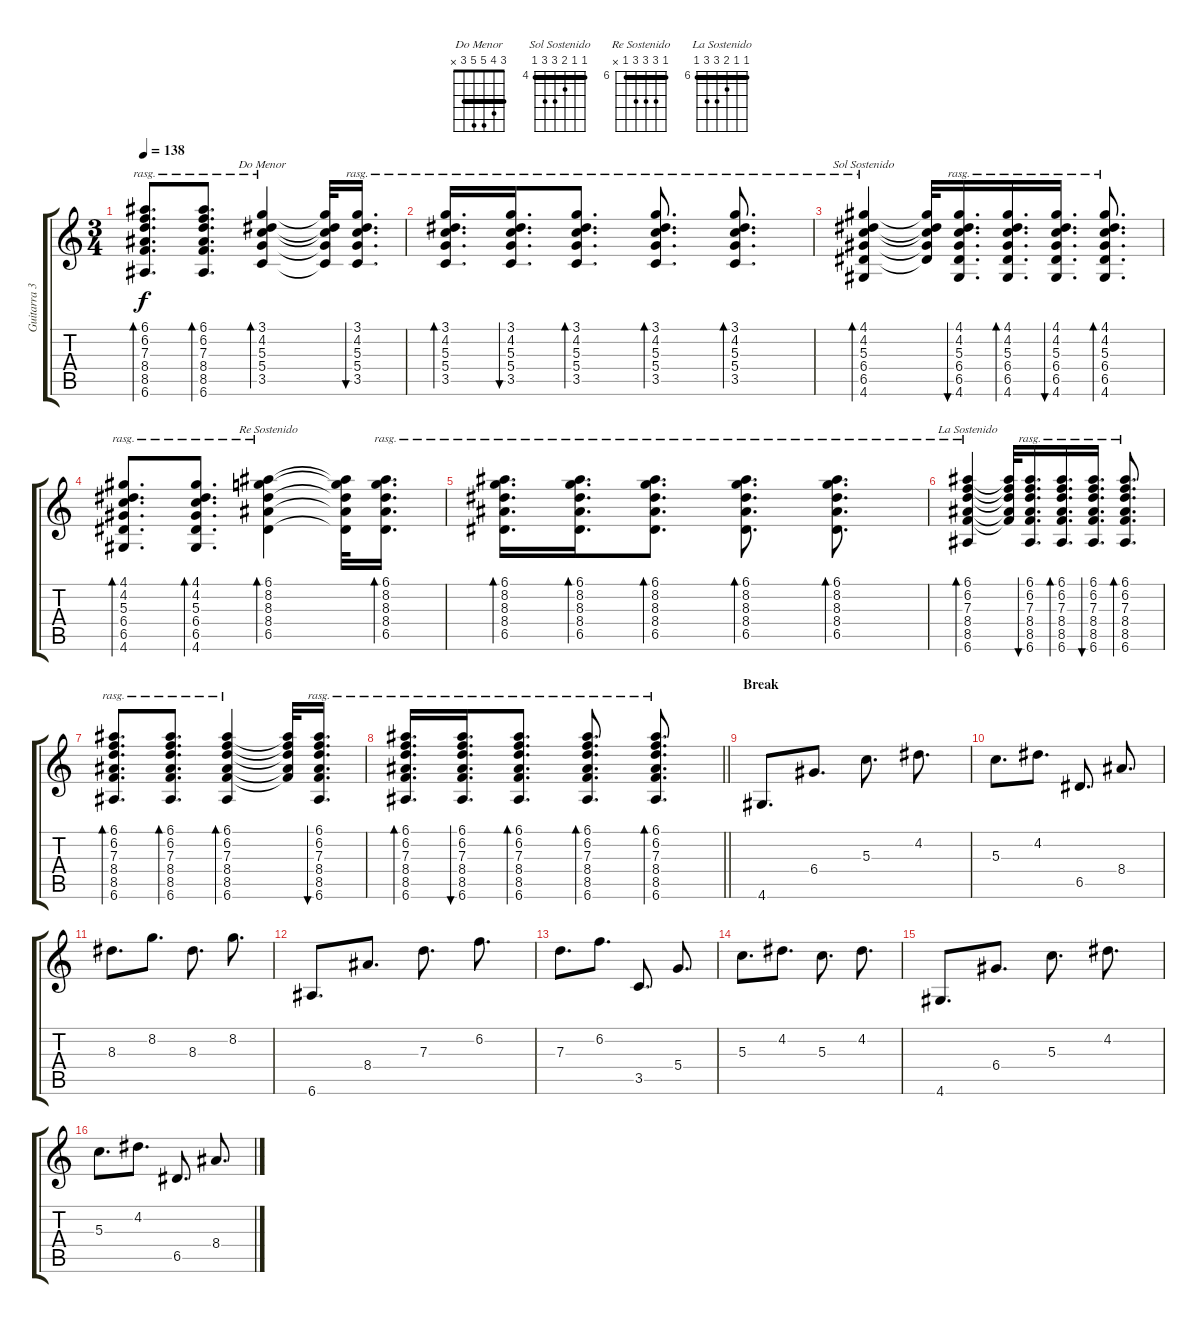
\track ("Guitarra 3 (Arpegio)" "Guitarra 3") {instrument acousticguitarsteel}
\staff {score tabs}
\tuning (E4 B3 G3 D3 A2 E2) {hide}
\chord ("Do Menor" 3 4 5 5 3 x) {barre 3}
\chord ("Sol Sostenido" 4 4 5 6 6 4) {firstfret 4 barre 4}
\chord ("Re Sostenido" 6 8 8 8 6 x) {firstfret 6 barre 6}
\chord ("La Sostenido" 6 6 7 8 8 6) {firstfret 6 barre 6}
\ts (3 4)
\tempo 138
\clef g2
\ks c
(6.1 6.2 7.3 8.4 8.5 6.6).8{d bd 30 rasg ii dy f} (6.1 6.2 7.3 8.4 8.5 6.6).8{d bd 30 rasg ii} (3.1 4.2 5.3 5.4 3.5).4{bd 30 ch "Do Menor" rasg ii} (3.1{t} 4.2{t} 5.3{t} 5.4{t} 3.5{t}).32 (3.1 4.2 5.3 5.4 3.5).16{d bu 30 rasg ii} |
(3.1 4.2 5.3 5.4 3.5).16{d bd 30 rasg ii} (3.1 4.2 5.3 5.4 3.5).16{d bu 30 rasg ii} (3.1 4.2 5.3 5.4 3.5).8{d bd 30 rasg ii} (3.1 4.2 5.3 5.4 3.5).8{d bd 30 rasg ii} (3.1 4.2 5.3 5.4 3.5).8{d bd 30 rasg ii} |
(4.1 4.2 5.3 6.4 6.5 4.6).4{bd 30 ch "Sol Sostenido" rasg ii} (4.1{t} 4.2{t} 5.3{t} 6.4{t} 6.5{t}).32 (4.1 4.2 5.3 6.4 6.5 4.6).16{d bu 30 rasg ii} (4.1 4.2 5.3 6.4 6.5 4.6).16{d bd 30 rasg ii} (4.1 4.2 5.3 6.4 6.5 4.6).16{d bu 30 rasg ii} (4.1 4.2 5.3 6.4 6.5 4.6).8{d bd 30 rasg ii} |
(4.1 4.2 5.3 6.4 6.5 4.6).8{d bd 30 rasg ii} (4.1 4.2 5.3 6.4 6.5 4.6).8{d bd 30 rasg ii} (6.1 8.2 8.3 8.4 6.5).4{bd 30 ch "Re Sostenido" rasg ii} (6.1{t} 8.2{t} 8.3{t} 8.4{t} 6.5{t}).32 (6.1 8.2 8.3 8.4 6.5).16{d bd 30 rasg ii} |
(6.1 8.2 8.3 8.4 6.5).16{d bd 30 rasg ii} (6.1 8.2 8.3 8.4 6.5).16{d bd 30 rasg ii} (6.1 8.2 8.3 8.4 6.5).8{d bd 30 rasg ii} (6.1 8.2 8.3 8.4 6.5).8{d bd 30 rasg ii} (6.1 8.2 8.3 8.4 6.5).8{d bd 30 rasg ii} |
(6.1 6.2 7.3 8.4 8.5 6.6).4{bd 30 ch "La Sostenido" rasg ii} (6.1{t} 6.2{t} 7.3{t} 8.4{t} 8.5{t}).32 (6.1 6.2 7.3 8.4 8.5 6.6).16{d bu 30 rasg ii} (6.1 6.2 7.3 8.4 8.5 6.6).16{d bd 30 rasg ii} (6.1 6.2 7.3 8.4 8.5 6.6).16{d bu 30 rasg ii} (6.1 6.2 7.3 8.4 8.5 6.6).8{d bd 30 rasg ii} |
(6.1 6.2 7.3 8.4 8.5 6.6).8{d bd 30 rasg ii} (6.1 6.2 7.3 8.4 8.5 6.6).8{d bd 30 rasg ii} (6.1 6.2 7.3 8.4 8.5 6.6).4{bd 30 rasg ii} (6.1{t} 6.2{t} 7.3{t} 8.4{t} 8.5{t}).32 (6.1 6.2 7.3 8.4 8.5 6.6).16{d bu 30 rasg ii} |
\barLineRight lightlight
(6.1 6.2 7.3 8.4 8.5 6.6).16{d bd 30 rasg ii} (6.1 6.2 7.3 8.4 8.5 6.6).16{d bu 30 rasg ii} (6.1 6.2 7.3 8.4 8.5 6.6).8{d bd 30 rasg ii} (6.1 6.2 7.3 8.4 8.5 6.6).8{d bd 30 rasg ii} (6.1 6.2 7.3 8.4 8.5 6.6).8{d bd 30 rasg ii} |
\section ("" "Break")
4.6.8{d volume 13} 6.4.8{d} 5.3.8{d} 4.2.8{d} |
5.3.8{d} 4.2.8{d} 6.5.8{d} 8.4.8{d} |
8.3.8{d} 8.2.8{d} 8.3.8{d} 8.2.8{d} |
6.6.8{d} 8.4.8{d} 7.3.8{d} 6.2.8{d} |
7.3.8{d} 6.2.8{d} 3.5.8{d} 5.4.8{d} |
5.3.8{d} 4.2.8{d} 5.3.8{d} 4.2.8{d} |
4.6.8{d} 6.4.8{d} 5.3.8{d} 4.2.8{d} |
5.3.8{d} 4.2.8{d} 6.5.8{d} 8.4.8{d}
